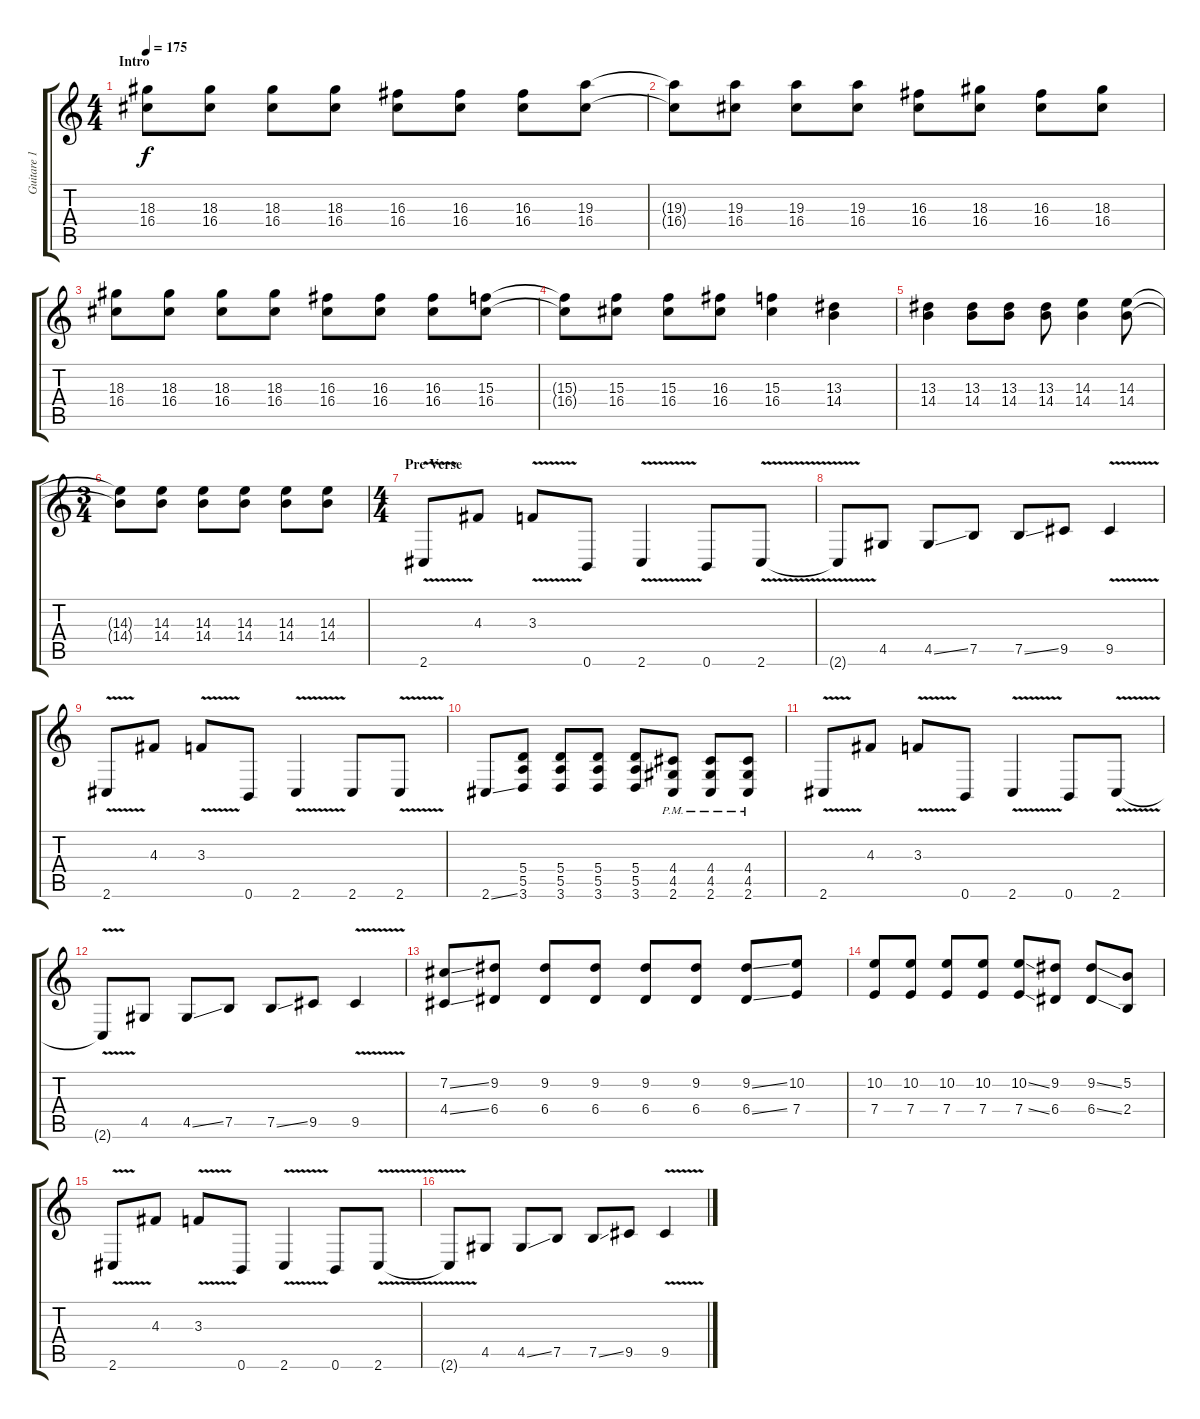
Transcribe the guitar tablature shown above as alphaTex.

\track ("Guitare 1" "Guitare 1") {instrument overdrivenguitar}
\staff {score tabs}
\tuning (B3 Gb3 D3 A2 E2 B1) {hide}
\ts (4 4)
\section ("" "Intro")
\tempo 175
\clef g2
\ks c
(18.3 16.4).8{dy f volume 5 instrument overdrivenguitar} (18.3 16.4).8 (18.3 16.4).8 (18.3 16.4).8 (16.3 16.4).8 (16.3 16.4).8 (16.3 16.4).8 (19.3 16.4).8 |
(19.3{t} 16.4{t}).8{volume 7} (19.3 16.4).8 (19.3 16.4).8 (19.3 16.4).8 (16.3 16.4).8 (18.3 16.4).8 (16.3 16.4).8 (18.3 16.4).8 |
(18.3 16.4).8{volume 9} (18.3 16.4).8 (18.3 16.4).8 (18.3 16.4).8 (16.3 16.4).8 (16.3 16.4).8 (16.3 16.4).8 (15.3 16.4).8 |
(15.3{t} 16.4{t}).8{volume 11} (15.3 16.4).8 (15.3 16.4).8 (16.3 16.4).8 (15.3 16.4).4 (13.3 14.4).4 |
(13.3 14.4).4{volume 13} (13.3 14.4).8 (13.3 14.4).8 (13.3 14.4).8 (14.3 14.4).4 (14.3 14.4).8 |
\ts (3 4)
(14.3{t} 14.4{t}).8 (14.3 14.4).8 (14.3 14.4).8 (14.3 14.4).8 (14.3 14.4).8 (14.3 14.4).8 |
\ts (4 4)
\section ("" "Pre Verse")
2.6{v}.8 4.3.8 3.3{v}.8 0.6.8 2.6{v}.4 0.6.8 2.6{v}.8 |
2.6{t}.8 4.5.8 4.5{ss}.8 7.5.8 7.5{ss}.8 9.5.8 9.5{v}.4 |
2.6{v}.8 4.3.8 3.3{v}.8 0.6.8 2.6{v}.4 2.6.8 2.6{v}.8 |
2.6{ss}.8 (5.4 5.5 3.6).8 (5.4 5.5 3.6).8 (5.4 5.5 3.6).8 (5.4 5.5 3.6).8 (4.4{pm} 4.5{pm} 2.6{pm}).8 (4.4{pm} 4.5{pm} 2.6{pm}).8 (4.4{pm} 4.5{pm} 2.6{pm}).8 |
2.6{v}.8 4.3.8 3.3{v}.8 0.6.8 2.6{v}.4 0.6.8 2.6{v}.8 |
2.6{t}.8 4.5.8 4.5{ss}.8 7.5.8 7.5{ss}.8 9.5.8 9.5{v}.4 |
(7.2{ss} 4.4{ss}).8 (9.2 6.4).8 (9.2 6.4).8 (9.2 6.4).8 (9.2 6.4).8 (9.2 6.4).8 (9.2{ss} 6.4{ss}).8 (10.2 7.4).8 |
(10.2 7.4).8 (10.2 7.4).8 (10.2 7.4).8 (10.2 7.4).8 (10.2{ss} 7.4{ss}).8 (9.2 6.4).8 (9.2{ss} 6.4{ss}).8 (5.2 2.4).8 |
2.6{v}.8 4.3.8 3.3{v}.8 0.6.8 2.6{v}.4 0.6.8 2.6{v}.8 |
2.6{t}.8 4.5.8 4.5{ss}.8 7.5.8 7.5{ss}.8 9.5.8 9.5{v}.4
